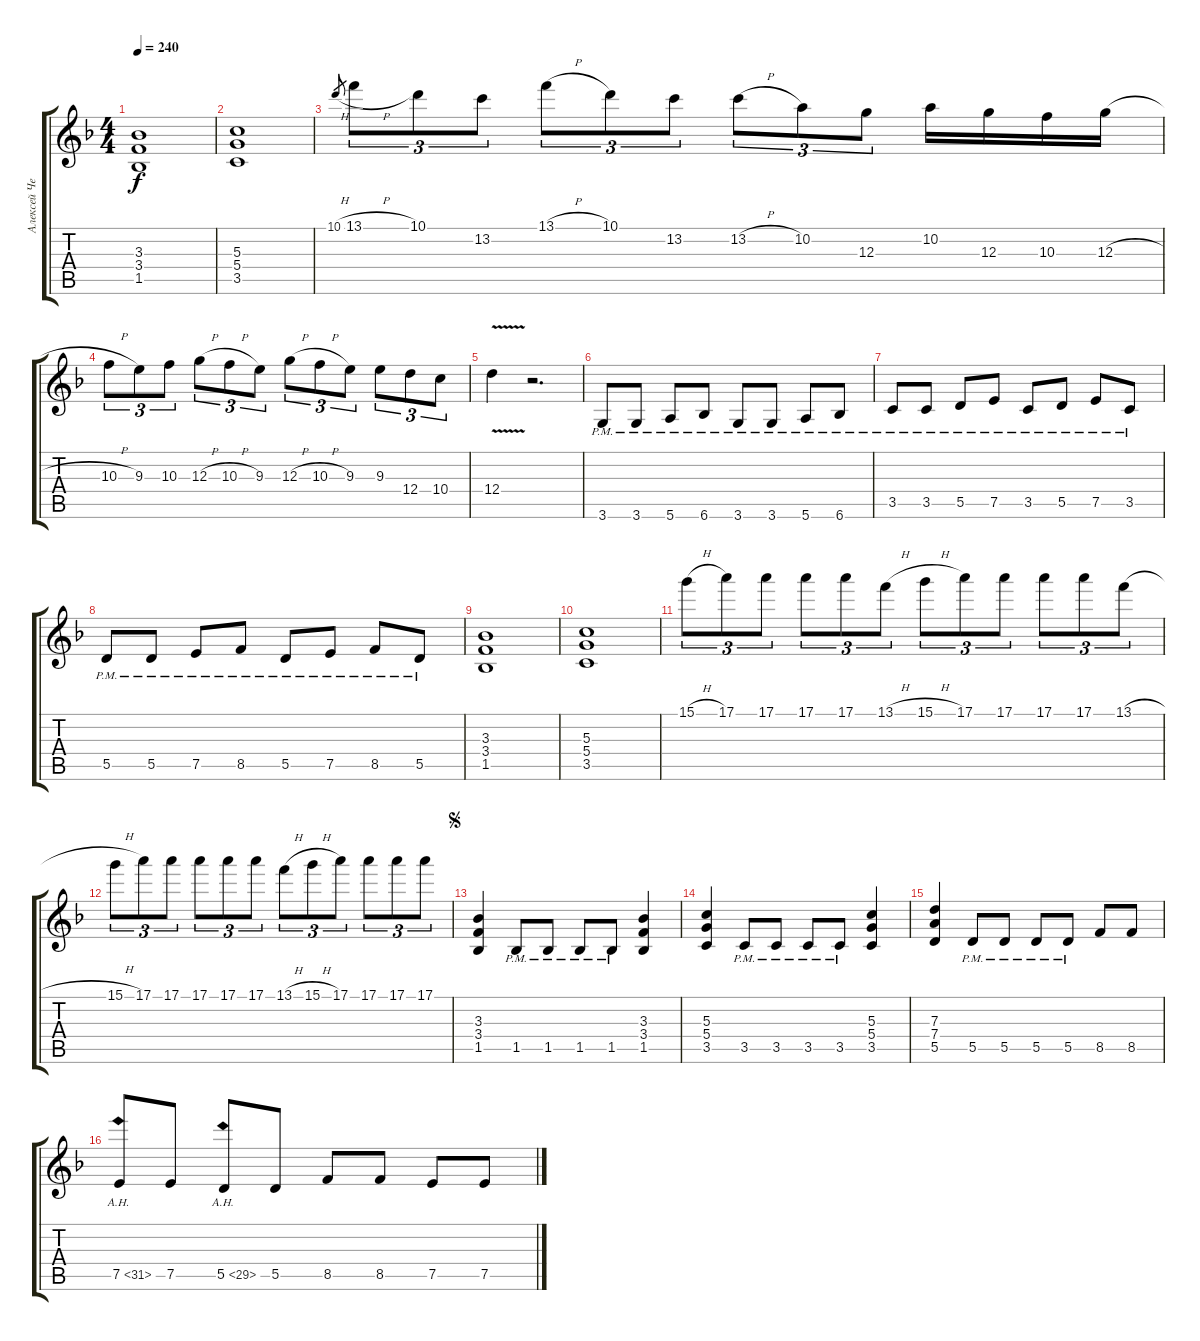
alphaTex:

\track ("Алексей Чернышёв" "Алексей Че") {instrument distortionguitar}
\staff {score tabs}
\tuning (E4 B3 G3 D3 A2 E2) {hide}
\ts (4 4)
\tempo 240
\clef g2
\ks f
(3.3 3.4 1.5).1{dy f} |
(5.3 5.4 3.5).1 |
10.1{h}.8{gr} 13.1{h}.8{tu (3 2)} 10.1.8{tu (3 2)} 13.2.8{tu (3 2)} 13.1{h}.8{tu (3 2)} 10.1.8{tu (3 2)} 13.2.8{tu (3 2)} 13.2{h}.8{tu (3 2)} 10.2.8{tu (3 2)} 12.3.8{tu (3 2)} 10.2.16 12.3.16 10.3.16 12.3{h}.16 |
10.3{h}.8{tu (3 2)} 9.3.8{tu (3 2)} 10.3.8{tu (3 2)} 12.3{h}.8{tu (3 2)} 10.3{h}.8{tu (3 2)} 9.3.8{tu (3 2)} 12.3{h}.8{tu (3 2)} 10.3{h}.8{tu (3 2)} 9.3.8{tu (3 2)} 9.3.8{tu (3 2)} 12.4.8{tu (3 2)} 10.4.8{tu (3 2)} |
12.4{v}.4 r.2{d} |
3.6{pm}.8 3.6{pm}.8 5.6{pm}.8 6.6{pm}.8 3.6{pm}.8 3.6{pm}.8 5.6{pm}.8 6.6{pm}.8 |
3.5{pm}.8 3.5{pm}.8 5.5{pm}.8 7.5{pm}.8 3.5{pm}.8 5.5{pm}.8 7.5{pm}.8 3.5{pm}.8 |
5.5{pm}.8 5.5{pm}.8 7.5{pm}.8 8.5{pm}.8 5.5{pm}.8 7.5{pm}.8 8.5{pm}.8 5.5{pm}.8 |
(3.3 3.4 1.5).1 |
(5.3 5.4 3.5).1 |
15.1{h}.8{tu (3 2)} 17.1.8{tu (3 2)} 17.1.8{tu (3 2)} 17.1.8{tu (3 2)} 17.1.8{tu (3 2)} 13.1{h}.8{tu (3 2)} 15.1{h}.8{tu (3 2)} 17.1.8{tu (3 2)} 17.1.8{tu (3 2)} 17.1.8{tu (3 2)} 17.1.8{tu (3 2)} 13.1{h}.8{tu (3 2)} |
15.1{h}.8{tu (3 2)} 17.1.8{tu (3 2)} 17.1.8{tu (3 2)} 17.1.8{tu (3 2)} 17.1.8{tu (3 2)} 17.1.8{tu (3 2)} 13.1{h}.8{tu (3 2)} 15.1{h}.8{tu (3 2)} 17.1.8{tu (3 2)} 17.1.8{tu (3 2)} 17.1.8{tu (3 2)} 17.1.8{tu (3 2)} |
\jump segno
(3.3 3.4 1.5).4 1.5{pm}.8 1.5{pm}.8 1.5{pm}.8 1.5{pm}.8 (3.3 3.4 1.5).4 |
(5.3 5.4 3.5).4 3.5{pm}.8 3.5{pm}.8 3.5{pm}.8 3.5{pm}.8 (5.3 5.4 3.5).4 |
(7.3 7.4 5.5).4 5.5{pm}.8 5.5{pm}.8 5.5{pm}.8 5.5{pm}.8 8.5.8 8.5.8 |
7.5{ah 24}.8 7.5.8 5.5{ah 24}.8 5.5.8 8.5.8 8.5.8 7.5.8 7.5.8
